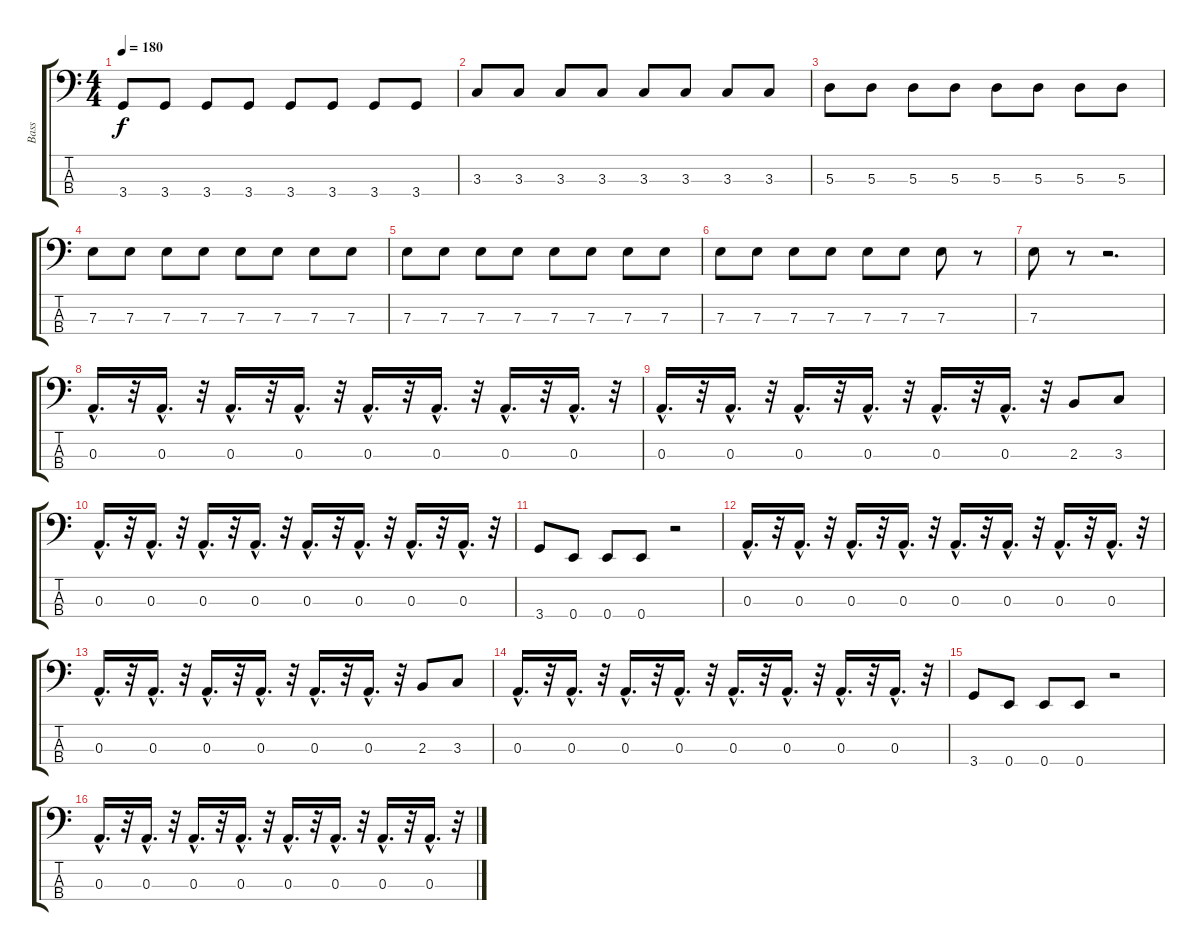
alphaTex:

\track ("Bass" "Bass") {instrument electricbassfinger}
\staff {score tabs}
\tuning (G2 D2 A1 E1) {hide}
\ts (4 4)
\tempo 180
\clef f4
\ks c
3.4.8{dy f} 3.4.8 3.4.8 3.4.8 3.4.8 3.4.8 3.4.8 3.4.8 |
3.3.8 3.3.8 3.3.8 3.3.8 3.3.8 3.3.8 3.3.8 3.3.8 |
5.3.8 5.3.8 5.3.8 5.3.8 5.3.8 5.3.8 5.3.8 5.3.8 |
7.3.8 7.3.8 7.3.8 7.3.8 7.3.8 7.3.8 7.3.8 7.3.8 |
7.3.8 7.3.8 7.3.8 7.3.8 7.3.8 7.3.8 7.3.8 7.3.8 |
7.3.8 7.3.8 7.3.8 7.3.8 7.3.8 7.3.8 7.3.8 r.8 |
7.3.8 r.8 r.2{d} |
0.3{hac}.16{d} r.32 0.3{hac}.16{d} r.32 0.3{hac}.16{d} r.32 0.3{hac}.16{d} r.32 0.3{hac}.16{d} r.32 0.3{hac}.16{d} r.32 0.3{hac}.16{d} r.32 0.3{hac}.16{d} r.32 |
0.3{hac}.16{d} r.32 0.3{hac}.16{d} r.32 0.3{hac}.16{d} r.32 0.3{hac}.16{d} r.32 0.3{hac}.16{d} r.32 0.3{hac}.16{d} r.32 2.3.8 3.3.8 |
0.3{hac}.16{d} r.32 0.3{hac}.16{d} r.32 0.3{hac}.16{d} r.32 0.3{hac}.16{d} r.32 0.3{hac}.16{d} r.32 0.3{hac}.16{d} r.32 0.3{hac}.16{d} r.32 0.3{hac}.16{d} r.32 |
3.4.8 0.4.8 0.4.8 0.4.8 r.2 |
0.3{hac}.16{d} r.32 0.3{hac}.16{d} r.32 0.3{hac}.16{d} r.32 0.3{hac}.16{d} r.32 0.3{hac}.16{d} r.32 0.3{hac}.16{d} r.32 0.3{hac}.16{d} r.32 0.3{hac}.16{d} r.32 |
0.3{hac}.16{d} r.32 0.3{hac}.16{d} r.32 0.3{hac}.16{d} r.32 0.3{hac}.16{d} r.32 0.3{hac}.16{d} r.32 0.3{hac}.16{d} r.32 2.3.8 3.3.8 |
0.3{hac}.16{d} r.32 0.3{hac}.16{d} r.32 0.3{hac}.16{d} r.32 0.3{hac}.16{d} r.32 0.3{hac}.16{d} r.32 0.3{hac}.16{d} r.32 0.3{hac}.16{d} r.32 0.3{hac}.16{d} r.32 |
3.4.8 0.4.8 0.4.8 0.4.8 r.2 |
0.3{hac}.16{d} r.32 0.3{hac}.16{d} r.32 0.3{hac}.16{d} r.32 0.3{hac}.16{d} r.32 0.3{hac}.16{d} r.32 0.3{hac}.16{d} r.32 0.3{hac}.16{d} r.32 0.3{hac}.16{d} r.32
